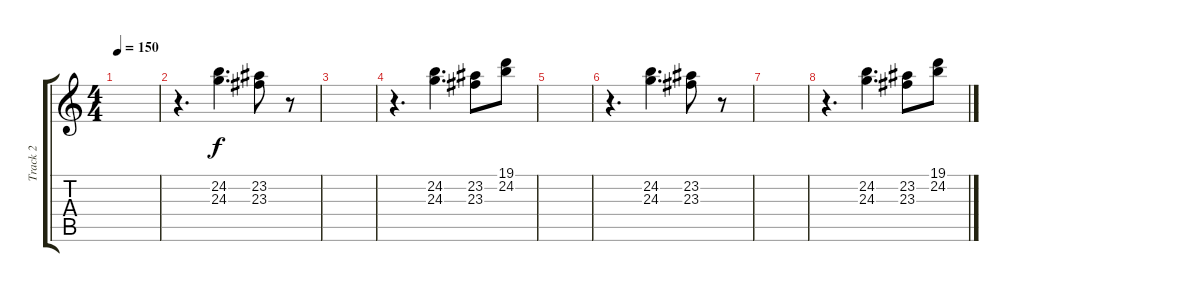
\track ("Track 2" "Track 2") {instrument stringensemble1}
\staff {score tabs}
\tuning (G4 B3 G3 D3 A2 E2) {hide}
\ts (4 4)
\tempo 150
\clef g2
\ks c
|
r.4{d} (24.2 24.3).4{d} (23.2 23.3).8 r.8 |
|
r.4{d} (24.2 24.3).4{d} (23.2 23.3).8 (19.1 24.2).8 |
|
r.4{d} (24.2 24.3).4{d} (23.2 23.3).8 r.8 |
|
r.4{d} (24.2 24.3).4{d} (23.2 23.3).8 (19.1 24.2).8
